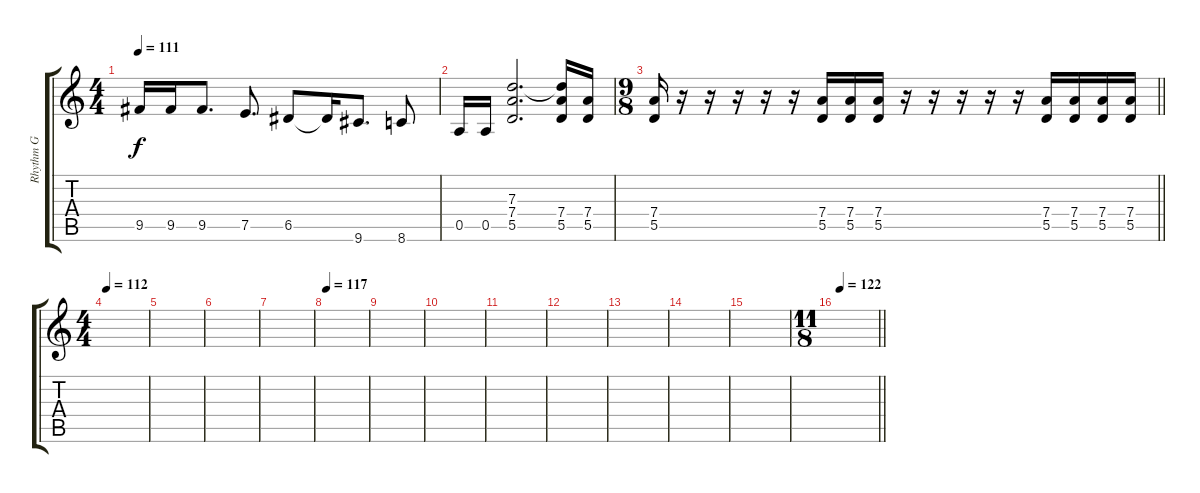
\track ("Rhythm G" "Rhythm G") {instrument distortionguitar}
\staff {score tabs}
\tuning (E4 B3 G3 D3 A2 E2) {hide}
\ts (4 4)
\tempo 111
\clef g2
\ks c
9.5.16{dy f} 9.5.16 9.5.8{d} 7.5.8{d} 6.5.8 6.5{t}.16 9.6.8{d} 8.6.8 |
0.5.16 0.5.16 (7.3 7.4 5.5).2{d} (7.3{t} 7.4 5.5).16 (7.4 5.5).16 |
\ts (9 8)
\barLineRight lightlight
(7.4 5.5).16 r.16 r.16 r.16 r.16 r.16 (7.4 5.5).16 (7.4 5.5).16 (7.4 5.5).16 r.16 r.16 r.16 r.16 r.16 (7.4 5.5).16 (7.4 5.5).16 (7.4 5.5).16 (7.4 5.5).16 |
\ts (4 4)
\section ("" "")
\tempo 112
|
|
|
|
\tempo 117
|
|
|
|
|
|
|
|
\ts (11 8)
\tempo (122 0.09090909090909091)
\barLineRight lightlight
